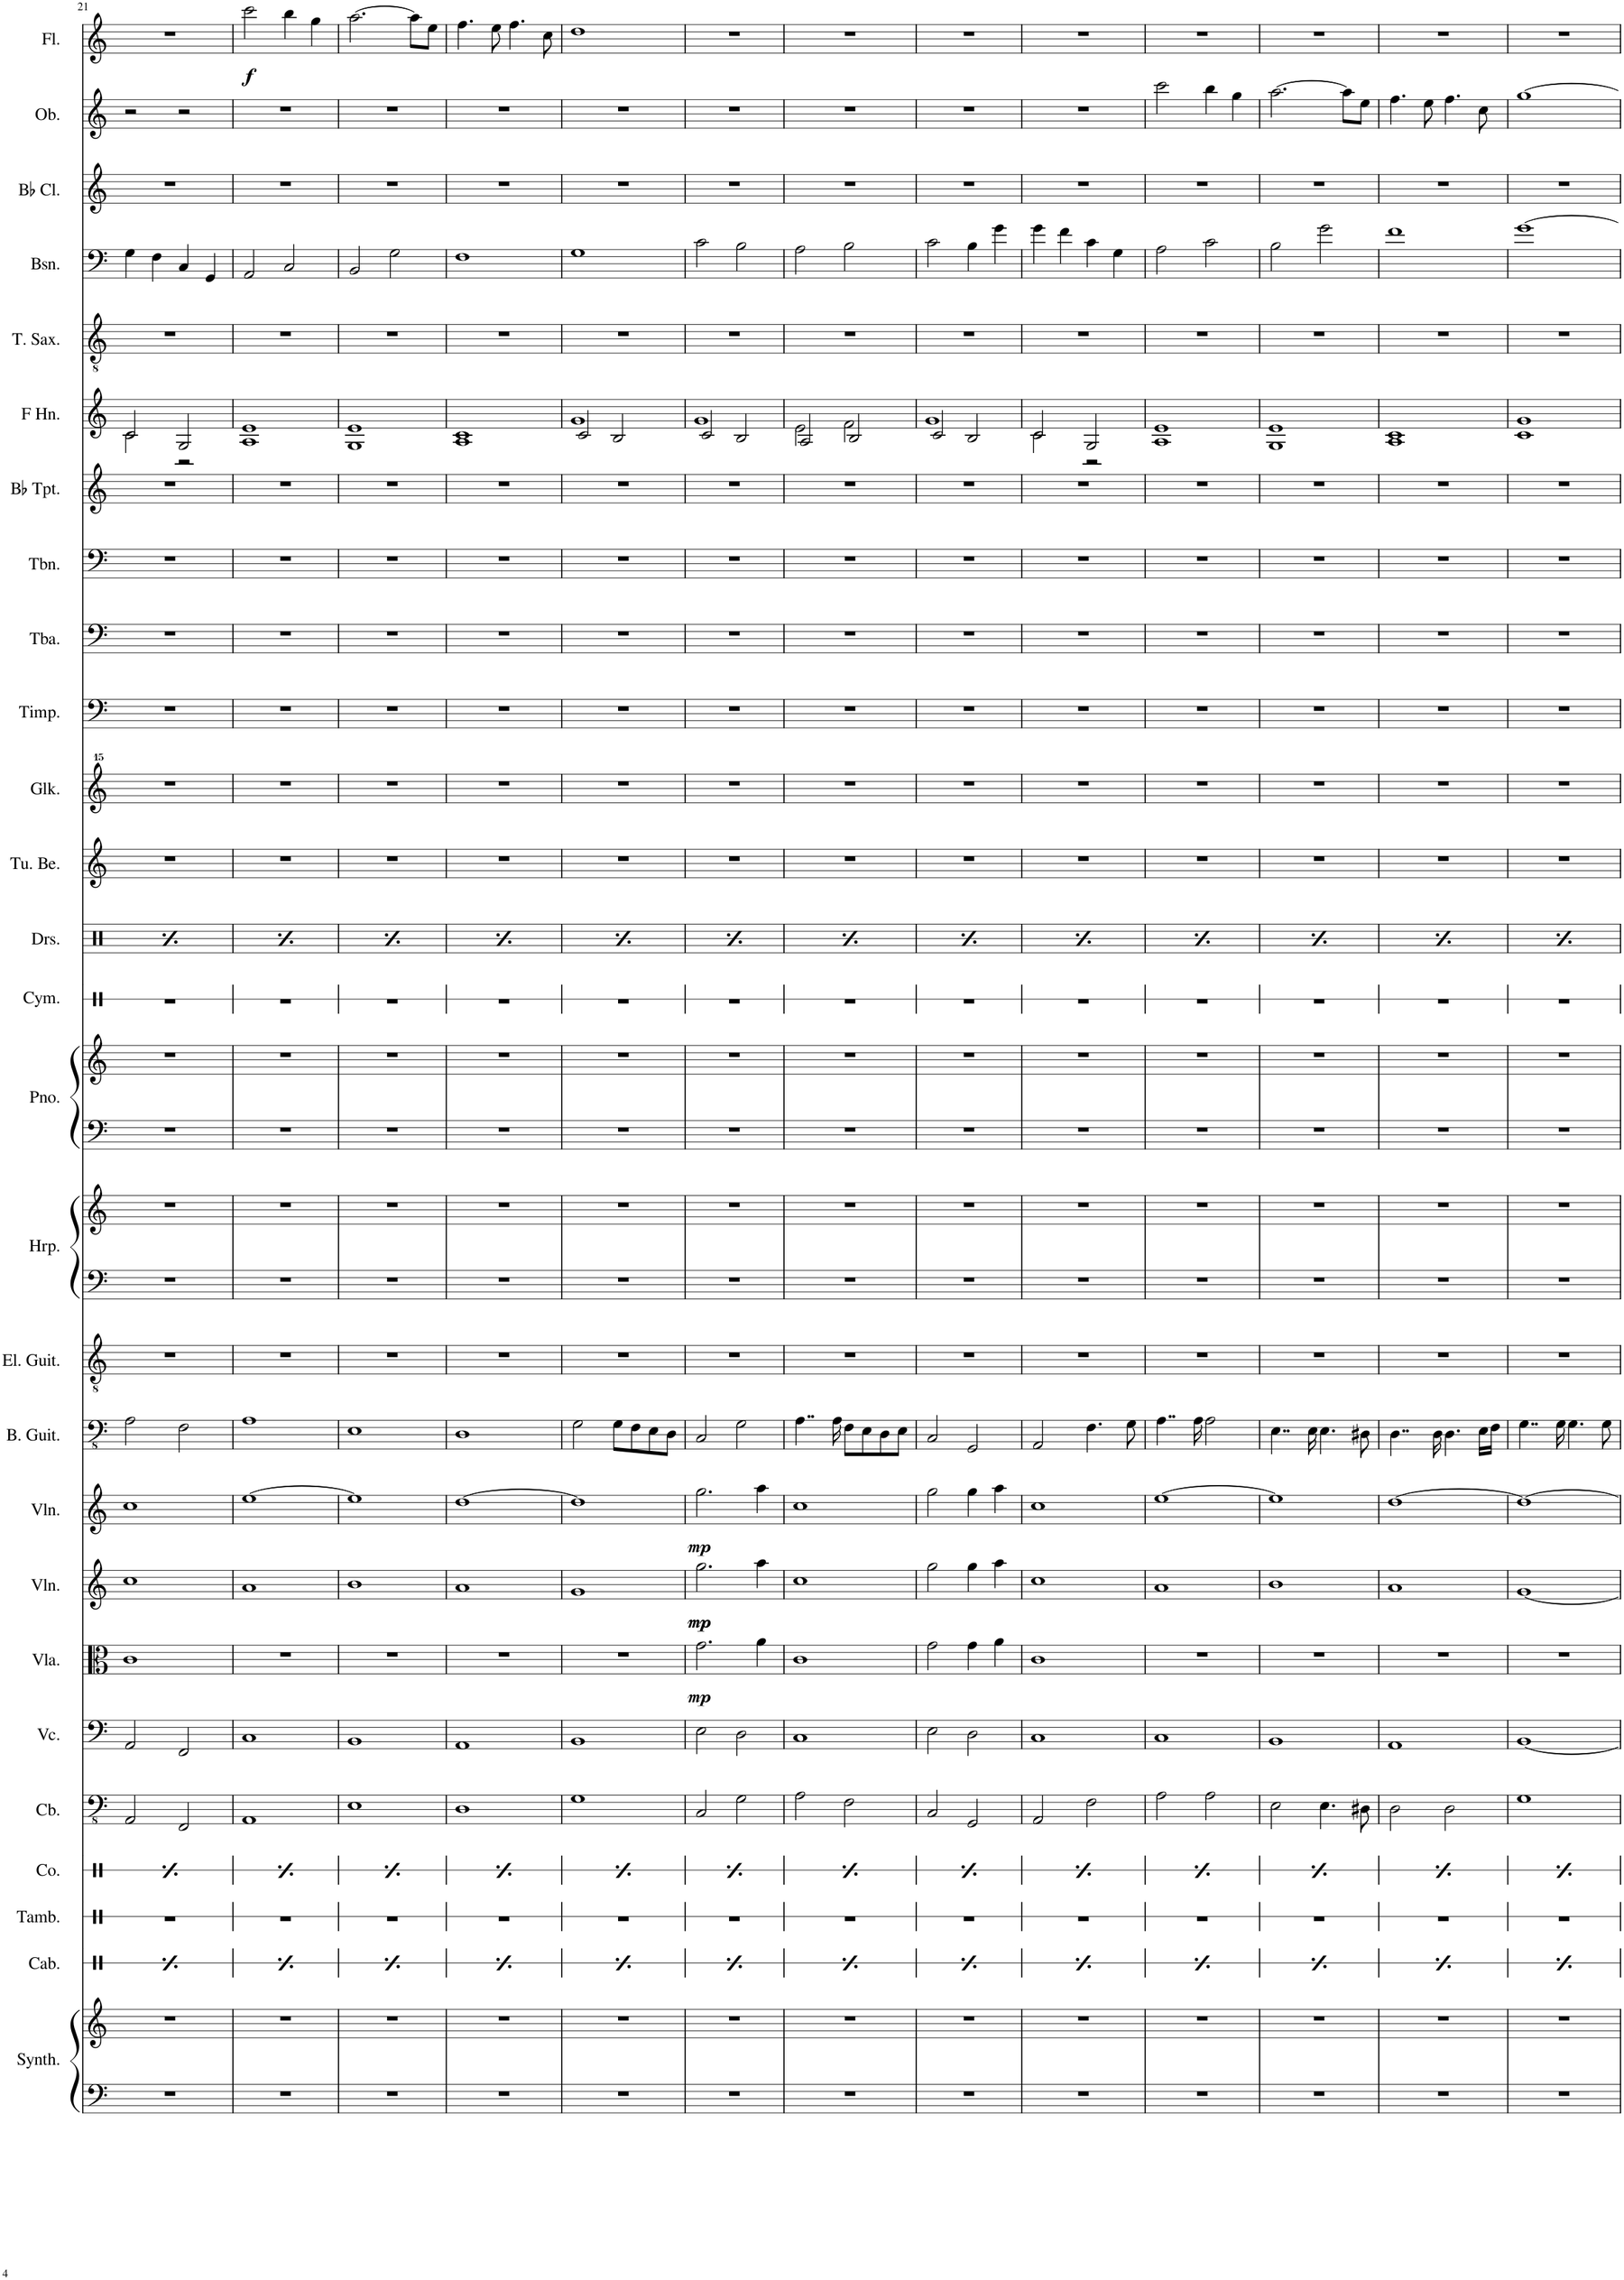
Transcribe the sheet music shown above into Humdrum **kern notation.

**kern	**kern	**kern	**kern	**kern	**kern	**kern	**kern	**dynam	**kern	**dynam	**kern	**dynam	**kern	**kern	**kern	**kern	**kern	**kern	**kern	**kern	**dynam	**kern	**kern	**kern	**kern	**kern	**kern	**kern	**kern	**kern	**kern	**kern	**kern	**dynam
*part27	*part27	*part26	*part25	*part24	*part23	*part22	*part21	*part21	*part20	*part20	*part19	*part19	*part18	*part17	*part16	*part16	*part15	*part15	*part14	*part13	*part13	*part12	*part11	*part10	*part9	*part8	*part7	*part6	*part5	*part4	*part3	*part2	*part1	*part1
*staff30	*staff29	*staff28	*staff27	*staff26	*staff25	*staff24	*staff23	*staff23	*staff22	*staff22	*staff21	*staff21	*staff20	*staff19	*staff18	*staff17	*staff16	*staff15	*staff14	*staff13	*staff13	*staff12	*staff11	*staff10	*staff9	*staff8	*staff7	*staff6	*staff5	*staff4	*staff3	*staff2	*staff1	*staff1
*I"Warm Synthesizer	*	*I"Cabasa	*I"Tambourine	*I"Congas	*I"Contrabass	*I"Violoncello	*I"Viola	*	*I"Violin	*	*I"Violin	*	*I"Bass Guitar	*I"Electric Guitar	*I"Harp	*	*I"Piano	*	*I"Cymbal	*I"Drumset	*	*I"Tubular Bells	*I"Glockenspiel	*I"Timpani	*I"Tuba	*I"Trombone	*I"Bb Trumpet	*I"Horn in F	*I"Tenor Saxophone	*I"Bassoon	*I"Bb Clarinet	*I"Oboe	*I"Flute	*
*I'Synth.	*	*I'Cab.	*I'Tamb.	*I'Co.	*I'Cb.	*I'Vc.	*I'Vla.	*	*I'Vln.	*	*I'Vln.	*	*I'B. Guit.	*I'El. Guit.	*I'Hrp.	*	*I'Pno.	*	*I'Cym.	*I'Drs.	*	*I'Tu. Be.	*I'Glk.	*I'Timp.	*I'Tba.	*I'Tbn.	*I'Bb Tpt.	*	*I'T. Sax.	*I'Bsn.	*I'Bb Cl.	*I'Ob.	*I'Fl.	*
!!LO:PB:g=z
*clefF4	*clefG2	*clefX	*clefX	*clefX	*clefFv4	*clefF4	*clefC3	*	*clefG2	*	*clefG2	*	*clefFv4	*clefGv2	*clefF4	*clefG2	*clefF4	*clefG2	*clefX	*clefX	*	*clefG2	*clefG^^2	*clefF4	*clefF4	*clefF4	*clefG2	*clefG2	*clefGv2	*clefF4	*clefG2	*clefG2	*clefG2	*
*	*	*	*	*	*	*	*	*	*	*	*	*	*	*	*	*	*	*	*	*	*	*	*	*	*	*	*ITrd1c2	*ITrd4c7	*ITrd8c14	*	*ITrd1c2	*	*	*
*k[]	*k[]	*k[]	*k[]	*k[]	*k[]	*k[]	*k[]	*	*k[]	*	*k[]	*	*k[]	*k[]	*k[]	*k[]	*k[]	*k[]	*k[]	*k[]	*	*k[]	*k[]	*k[]	*k[]	*k[]	*k[]	*k[]	*k[]	*k[]	*k[]	*k[]	*k[]	*
*M4/4	*M4/4	*M4/4	*M4/4	*M4/4	*M4/4	*M4/4	*M4/4	*	*M4/4	*	*M4/4	*	*M4/4	*M4/4	*M4/4	*M4/4	*M4/4	*M4/4	*M4/4	*M4/4	*	*M4/4	*M4/4	*M4/4	*M4/4	*M4/4	*M4/4	*M4/4	*M4/4	*M4/4	*M4/4	*M4/4	*M4/4	*
=21	=21	=21	=21	=21	=21	=21	=21	=21	=21	=21	=21	=21	=21	=21	=21	=21	=21	=21	=21	=21	=21	=21	=21	=21	=21	=21	=21	=21	=21	=21	=21	=21	=21	=21
*	*	*	*	*	*	*	*	*	*	*	*	*	*	*	*	*	*	*	*	*^	*	*	*	*	*	*	*	*^	*	*	*	*	*	*
!	!	!	!	!	!	!	!	!	!	!	!	!	!	!	!	!	!	!	!	!	!	!LO:DY:b	!	!	!	!	!	!	!	!	!	!	!	!	!	!
1r	1r	8Re/L	1r	8.Rd/L	2AAA/	2AA/	1c	.	1cc	.	1cc	.	2AA\	1r	1r	1r	1r	1r	1r	8Rff/L	4..Rf\	ff	1r	1r	1r	1r	1r	1r	2c/	2c\	1r	4G\	1r	2r	1r	.
.	.	16Re/L	.	.	.	.	.	.	.	.	.	.	.	.	.	.	.	.	.	8Rff/	.	.	.	.	.	.	.	.	.	.	.	.	.	.	.	.
.	.	16Re/JJ	.	16Re/Jk	.	.	.	.	.	.	.	.	.	.	.	.	.	.	.	.	.	.	.	.	.	.	.	.	.	.	.	.	.	.	.	.
.	.	8Re/L	.	8.Re/L	.	.	.	.	.	.	.	.	.	.	.	.	.	.	.	8Rcc/	.	.	.	.	.	.	.	.	.	.	.	4F\	.	.	.	.
.	.	16Re/L	.	.	.	.	.	.	.	.	.	.	.	.	.	.	.	.	.	8Rff/J	.	.	.	.	.	.	.	.	.	.	.	.	.	.	.	.
.	.	16Re/JJ	.	16Rd/Jk	.	.	.	.	.	.	.	.	.	.	.	.	.	.	.	.	16Rf\	.	.	.	.	.	.	.	.	.	.	.	.	.	.	.
.	.	8Re/L	.	16Rd/KL	2FFF/	2FF/	.	.	.	.	.	.	2FF\	.	.	.	.	.	.	8Rff/L	4Rf\	.	.	.	.	.	.	.	2G/	2r	.	4C/	.	2r	.	.
.	.	.	.	8Rd/	.	.	.	.	.	.	.	.	.	.	.	.	.	.	.	.	.	.	.	.	.	.	.	.	.	.	.	.	.	.	.	.
.	.	16Re/L	.	.	.	.	.	.	.	.	.	.	.	.	.	.	.	.	.	8Rff/	.	.	.	.	.	.	.	.	.	.	.	.	.	.	.	.
.	.	16Re/JJ	.	16Re/Jk	.	.	.	.	.	.	.	.	.	.	.	.	.	.	.	.	.	.	.	.	.	.	.	.	.	.	.	.	.	.	.	.
.	.	8Re/L	.	8.Re/L	.	.	.	.	.	.	.	.	.	.	.	.	.	.	.	8Rcc/	4r	.	.	.	.	.	.	.	.	.	.	4GG/	.	.	.	.
.	.	16Re/L	.	.	.	.	.	.	.	.	.	.	.	.	.	.	.	.	.	8Rff/J	.	.	.	.	.	.	.	.	.	.	.	.	.	.	.	.
.	.	16Re/JJ	.	16Re/Jk	.	.	.	.	.	.	.	.	.	.	.	.	.	.	.	.	.	.	.	.	.	.	.	.	.	.	.	.	.	.	.	.
=22	=22	=22	=22	=22	=22	=22	=22	=22	=22	=22	=22	=22	=22	=22	=22	=22	=22	=22	=22	=22	=22	=22	=22	=22	=22	=22	=22	=22	=22	=22	=22	=22	=22	=22	=22	=22
!	!	!	!	!	!	!	!	!	!	!	!	!	!	!	!	!	!	!	!	!	!	!LO:DY:b	!	!	!	!	!	!	!	!	!	!	!	!	!	!LO:DY:b
1r	1r	8Re/L	1r	8.Rd/L	1AAA	1C	1r	.	1a	.	[1ee	.	1AA	1r	1r	1r	1r	1r	1r	8Rff/L	4..Rf\	ff	1r	1r	1r	1r	1r	1r	1A	1e	1r	2AA/	1r	1r	2ccc\	f
.	.	16Re/L	.	.	.	.	.	.	.	.	.	.	.	.	.	.	.	.	.	8Rff/	.	.	.	.	.	.	.	.	.	.	.	.	.	.	.	.
.	.	16Re/JJ	.	16Re/Jk	.	.	.	.	.	.	.	.	.	.	.	.	.	.	.	.	.	.	.	.	.	.	.	.	.	.	.	.	.	.	.	.
.	.	8Re/L	.	8.Re/L	.	.	.	.	.	.	.	.	.	.	.	.	.	.	.	8Rcc/	.	.	.	.	.	.	.	.	.	.	.	.	.	.	.	.
.	.	16Re/L	.	.	.	.	.	.	.	.	.	.	.	.	.	.	.	.	.	8Rff/J	.	.	.	.	.	.	.	.	.	.	.	.	.	.	.	.
.	.	16Re/JJ	.	16Rd/Jk	.	.	.	.	.	.	.	.	.	.	.	.	.	.	.	.	16Rf\	.	.	.	.	.	.	.	.	.	.	.	.	.	.	.
.	.	8Re/L	.	16Rd/KL	.	.	.	.	.	.	.	.	.	.	.	.	.	.	.	8Rff/L	4Rf\	.	.	.	.	.	.	.	.	.	.	2C/	.	.	4bb\	.
.	.	.	.	8Rd/	.	.	.	.	.	.	.	.	.	.	.	.	.	.	.	.	.	.	.	.	.	.	.	.	.	.	.	.	.	.	.	.
.	.	16Re/L	.	.	.	.	.	.	.	.	.	.	.	.	.	.	.	.	.	8Rff/	.	.	.	.	.	.	.	.	.	.	.	.	.	.	.	.
.	.	16Re/JJ	.	16Re/Jk	.	.	.	.	.	.	.	.	.	.	.	.	.	.	.	.	.	.	.	.	.	.	.	.	.	.	.	.	.	.	.	.
.	.	8Re/L	.	8.Re/L	.	.	.	.	.	.	.	.	.	.	.	.	.	.	.	8Rcc/	4r	.	.	.	.	.	.	.	.	.	.	.	.	.	4gg\	.
.	.	16Re/L	.	.	.	.	.	.	.	.	.	.	.	.	.	.	.	.	.	8Rff/J	.	.	.	.	.	.	.	.	.	.	.	.	.	.	.	.
.	.	16Re/JJ	.	16Re/Jk	.	.	.	.	.	.	.	.	.	.	.	.	.	.	.	.	.	.	.	.	.	.	.	.	.	.	.	.	.	.	.	.
=23	=23	=23	=23	=23	=23	=23	=23	=23	=23	=23	=23	=23	=23	=23	=23	=23	=23	=23	=23	=23	=23	=23	=23	=23	=23	=23	=23	=23	=23	=23	=23	=23	=23	=23	=23	=23
!	!	!	!	!	!	!	!	!	!	!	!	!	!	!	!	!	!	!	!	!	!	!LO:DY:b	!	!	!	!	!	!	!	!	!	!	!	!	!	!
1r	1r	8Re/L	1r	8.Rd/L	1EE	1BB	1r	.	1b	.	1ee]	.	1EE	1r	1r	1r	1r	1r	1r	8Rff/L	4..Rf\	ff	1r	1r	1r	1r	1r	1r	1G	1e	1r	2BB/	1r	1r	[2.aa\	.
.	.	16Re/L	.	.	.	.	.	.	.	.	.	.	.	.	.	.	.	.	.	8Rff/	.	.	.	.	.	.	.	.	.	.	.	.	.	.	.	.
.	.	16Re/JJ	.	16Re/Jk	.	.	.	.	.	.	.	.	.	.	.	.	.	.	.	.	.	.	.	.	.	.	.	.	.	.	.	.	.	.	.	.
.	.	8Re/L	.	8.Re/L	.	.	.	.	.	.	.	.	.	.	.	.	.	.	.	8Rcc/	.	.	.	.	.	.	.	.	.	.	.	.	.	.	.	.
.	.	16Re/L	.	.	.	.	.	.	.	.	.	.	.	.	.	.	.	.	.	8Rff/J	.	.	.	.	.	.	.	.	.	.	.	.	.	.	.	.
.	.	16Re/JJ	.	16Rd/Jk	.	.	.	.	.	.	.	.	.	.	.	.	.	.	.	.	16Rf\	.	.	.	.	.	.	.	.	.	.	.	.	.	.	.
.	.	8Re/L	.	16Rd/KL	.	.	.	.	.	.	.	.	.	.	.	.	.	.	.	8Rff/L	4Rf\	.	.	.	.	.	.	.	.	.	.	2G\	.	.	.	.
.	.	.	.	8Rd/	.	.	.	.	.	.	.	.	.	.	.	.	.	.	.	.	.	.	.	.	.	.	.	.	.	.	.	.	.	.	.	.
.	.	16Re/L	.	.	.	.	.	.	.	.	.	.	.	.	.	.	.	.	.	8Rff/	.	.	.	.	.	.	.	.	.	.	.	.	.	.	.	.
.	.	16Re/JJ	.	16Re/Jk	.	.	.	.	.	.	.	.	.	.	.	.	.	.	.	.	.	.	.	.	.	.	.	.	.	.	.	.	.	.	.	.
.	.	8Re/L	.	8.Re/L	.	.	.	.	.	.	.	.	.	.	.	.	.	.	.	8Rcc/	4r	.	.	.	.	.	.	.	.	.	.	.	.	.	8aa\L]	.
.	.	16Re/L	.	.	.	.	.	.	.	.	.	.	.	.	.	.	.	.	.	8Rff/J	.	.	.	.	.	.	.	.	.	.	.	.	.	.	8ee\J	.
.	.	16Re/JJ	.	16Re/Jk	.	.	.	.	.	.	.	.	.	.	.	.	.	.	.	.	.	.	.	.	.	.	.	.	.	.	.	.	.	.	.	.
=24	=24	=24	=24	=24	=24	=24	=24	=24	=24	=24	=24	=24	=24	=24	=24	=24	=24	=24	=24	=24	=24	=24	=24	=24	=24	=24	=24	=24	=24	=24	=24	=24	=24	=24	=24	=24
!	!	!	!	!	!	!	!	!	!	!	!	!	!	!	!	!	!	!	!	!	!	!LO:DY:b	!	!	!	!	!	!	!	!	!	!	!	!	!	!
1r	1r	8Re/L	1r	8.Rd/L	1DD	1AA	1r	.	1a	.	[1dd	.	1DD	1r	1r	1r	1r	1r	1r	8Rff/L	4..Rf\	ff	1r	1r	1r	1r	1r	1r	1A	1c	1r	1F	1r	1r	4.ff\	.
.	.	16Re/L	.	.	.	.	.	.	.	.	.	.	.	.	.	.	.	.	.	8Rff/	.	.	.	.	.	.	.	.	.	.	.	.	.	.	.	.
.	.	16Re/JJ	.	16Re/Jk	.	.	.	.	.	.	.	.	.	.	.	.	.	.	.	.	.	.	.	.	.	.	.	.	.	.	.	.	.	.	.	.
.	.	8Re/L	.	8.Re/L	.	.	.	.	.	.	.	.	.	.	.	.	.	.	.	8Rcc/	.	.	.	.	.	.	.	.	.	.	.	.	.	.	.	.
.	.	16Re/L	.	.	.	.	.	.	.	.	.	.	.	.	.	.	.	.	.	8Rff/J	.	.	.	.	.	.	.	.	.	.	.	.	.	.	8ee\	.
.	.	16Re/JJ	.	16Rd/Jk	.	.	.	.	.	.	.	.	.	.	.	.	.	.	.	.	16Rf\	.	.	.	.	.	.	.	.	.	.	.	.	.	.	.
.	.	8Re/L	.	16Rd/KL	.	.	.	.	.	.	.	.	.	.	.	.	.	.	.	8Rff/L	4Rf\	.	.	.	.	.	.	.	.	.	.	.	.	.	4.ff\	.
.	.	.	.	8Rd/	.	.	.	.	.	.	.	.	.	.	.	.	.	.	.	.	.	.	.	.	.	.	.	.	.	.	.	.	.	.	.	.
.	.	16Re/L	.	.	.	.	.	.	.	.	.	.	.	.	.	.	.	.	.	8Rff/	.	.	.	.	.	.	.	.	.	.	.	.	.	.	.	.
.	.	16Re/JJ	.	16Re/Jk	.	.	.	.	.	.	.	.	.	.	.	.	.	.	.	.	.	.	.	.	.	.	.	.	.	.	.	.	.	.	.	.
.	.	8Re/L	.	8.Re/L	.	.	.	.	.	.	.	.	.	.	.	.	.	.	.	8Rcc/	4r	.	.	.	.	.	.	.	.	.	.	.	.	.	.	.
.	.	16Re/L	.	.	.	.	.	.	.	.	.	.	.	.	.	.	.	.	.	8Rff/J	.	.	.	.	.	.	.	.	.	.	.	.	.	.	8cc\	.
.	.	16Re/JJ	.	16Re/Jk	.	.	.	.	.	.	.	.	.	.	.	.	.	.	.	.	.	.	.	.	.	.	.	.	.	.	.	.	.	.	.	.
=25	=25	=25	=25	=25	=25	=25	=25	=25	=25	=25	=25	=25	=25	=25	=25	=25	=25	=25	=25	=25	=25	=25	=25	=25	=25	=25	=25	=25	=25	=25	=25	=25	=25	=25	=25	=25
!	!	!	!	!	!	!	!	!	!	!	!	!	!	!	!	!	!	!	!	!	!	!LO:DY:b	!	!	!	!	!	!	!	!	!	!	!	!	!	!
1r	1r	8Re/L	1r	8.Rd/L	1GG	1BB	1r	.	1g	.	1dd]	.	2GG\	1r	1r	1r	1r	1r	1r	8Rff/L	4..Rf\	ff	1r	1r	1r	1r	1r	1r	2c/	1g	1r	1G	1r	1r	1dd	.
.	.	16Re/L	.	.	.	.	.	.	.	.	.	.	.	.	.	.	.	.	.	8Rff/	.	.	.	.	.	.	.	.	.	.	.	.	.	.	.	.
.	.	16Re/JJ	.	16Re/Jk	.	.	.	.	.	.	.	.	.	.	.	.	.	.	.	.	.	.	.	.	.	.	.	.	.	.	.	.	.	.	.	.
.	.	8Re/L	.	8.Re/L	.	.	.	.	.	.	.	.	.	.	.	.	.	.	.	8Rcc/	.	.	.	.	.	.	.	.	.	.	.	.	.	.	.	.
.	.	16Re/L	.	.	.	.	.	.	.	.	.	.	.	.	.	.	.	.	.	8Rff/J	.	.	.	.	.	.	.	.	.	.	.	.	.	.	.	.
.	.	16Re/JJ	.	16Rd/Jk	.	.	.	.	.	.	.	.	.	.	.	.	.	.	.	.	16Rf\	.	.	.	.	.	.	.	.	.	.	.	.	.	.	.
.	.	8Re/L	.	16Rd/KL	.	.	.	.	.	.	.	.	8GG\L	.	.	.	.	.	.	8Rff/L	4Rf\	.	.	.	.	.	.	.	2B/	.	.	.	.	.	.	.
.	.	.	.	8Rd/	.	.	.	.	.	.	.	.	.	.	.	.	.	.	.	.	.	.	.	.	.	.	.	.	.	.	.	.	.	.	.	.
.	.	16Re/L	.	.	.	.	.	.	.	.	.	.	8FF\	.	.	.	.	.	.	8Rff/	.	.	.	.	.	.	.	.	.	.	.	.	.	.	.	.
.	.	16Re/JJ	.	16Re/Jk	.	.	.	.	.	.	.	.	.	.	.	.	.	.	.	.	.	.	.	.	.	.	.	.	.	.	.	.	.	.	.	.
.	.	8Re/L	.	8.Re/L	.	.	.	.	.	.	.	.	8EE\	.	.	.	.	.	.	8Rcc/	4r	.	.	.	.	.	.	.	.	.	.	.	.	.	.	.
.	.	16Re/L	.	.	.	.	.	.	.	.	.	.	8DD\J	.	.	.	.	.	.	8Rff/J	.	.	.	.	.	.	.	.	.	.	.	.	.	.	.	.
.	.	16Re/JJ	.	16Re/Jk	.	.	.	.	.	.	.	.	.	.	.	.	.	.	.	.	.	.	.	.	.	.	.	.	.	.	.	.	.	.	.	.
=26	=26	=26	=26	=26	=26	=26	=26	=26	=26	=26	=26	=26	=26	=26	=26	=26	=26	=26	=26	=26	=26	=26	=26	=26	=26	=26	=26	=26	=26	=26	=26	=26	=26	=26	=26	=26
!	!	!	!	!	!	!	!	!LO:DY:b	!	!LO:DY:b	!	!	!	!	!	!	!	!	!	!	!	!	!	!	!	!	!	!	!	!	!	!	!	!	!	!
!	!	!	!	!	!	!	!	!	!	!LO:DY:n=1:b	!	!LO:DY:b	!	!	!	!	!	!	!	!	!	!LO:DY:b	!	!	!	!	!	!	!	!	!	!	!	!	!	!
1r	1r	8Re/L	1r	8.Rd/L	2CC/	2E\	2.g\	mp	2.gg\	mp mp	2.gg\	mp	2CC/	1r	1r	1r	1r	1r	1r	8Rff/L	4..Rf\	ff	1r	1r	1r	1r	1r	1r	2c/	1g	1r	2c\	1r	1r	1r	.
.	.	16Re/L	.	.	.	.	.	.	.	.	.	.	.	.	.	.	.	.	.	8Rff/	.	.	.	.	.	.	.	.	.	.	.	.	.	.	.	.
.	.	16Re/JJ	.	16Re/Jk	.	.	.	.	.	.	.	.	.	.	.	.	.	.	.	.	.	.	.	.	.	.	.	.	.	.	.	.	.	.	.	.
.	.	8Re/L	.	8.Re/L	.	.	.	.	.	.	.	.	.	.	.	.	.	.	.	8Rcc/	.	.	.	.	.	.	.	.	.	.	.	.	.	.	.	.
.	.	16Re/L	.	.	.	.	.	.	.	.	.	.	.	.	.	.	.	.	.	8Rff/J	.	.	.	.	.	.	.	.	.	.	.	.	.	.	.	.
.	.	16Re/JJ	.	16Rd/Jk	.	.	.	.	.	.	.	.	.	.	.	.	.	.	.	.	16Rf\	.	.	.	.	.	.	.	.	.	.	.	.	.	.	.
.	.	8Re/L	.	16Rd/KL	2GG\	2D\	.	.	.	.	.	.	2GG\	.	.	.	.	.	.	8Rff/L	4Rf\	.	.	.	.	.	.	.	2B/	.	.	2B\	.	.	.	.
.	.	.	.	8Rd/	.	.	.	.	.	.	.	.	.	.	.	.	.	.	.	.	.	.	.	.	.	.	.	.	.	.	.	.	.	.	.	.
.	.	16Re/L	.	.	.	.	.	.	.	.	.	.	.	.	.	.	.	.	.	8Rff/	.	.	.	.	.	.	.	.	.	.	.	.	.	.	.	.
.	.	16Re/JJ	.	16Re/Jk	.	.	.	.	.	.	.	.	.	.	.	.	.	.	.	.	.	.	.	.	.	.	.	.	.	.	.	.	.	.	.	.
.	.	8Re/L	.	8.Re/L	.	.	4a\	.	4aa\	.	4aa\	.	.	.	.	.	.	.	.	8Rcc/	4r	.	.	.	.	.	.	.	.	.	.	.	.	.	.	.
.	.	16Re/L	.	.	.	.	.	.	.	.	.	.	.	.	.	.	.	.	.	8Rff/J	.	.	.	.	.	.	.	.	.	.	.	.	.	.	.	.
.	.	16Re/JJ	.	16Re/Jk	.	.	.	.	.	.	.	.	.	.	.	.	.	.	.	.	.	.	.	.	.	.	.	.	.	.	.	.	.	.	.	.
=27	=27	=27	=27	=27	=27	=27	=27	=27	=27	=27	=27	=27	=27	=27	=27	=27	=27	=27	=27	=27	=27	=27	=27	=27	=27	=27	=27	=27	=27	=27	=27	=27	=27	=27	=27	=27
!	!	!	!	!	!	!	!	!	!	!	!	!	!	!	!	!	!	!	!	!	!	!LO:DY:b	!	!	!	!	!	!	!	!	!	!	!	!	!	!
1r	1r	8Re/L	1r	8.Rd/L	2AA\	1C	1c	.	1cc	.	1cc	.	4..AA\	1r	1r	1r	1r	1r	1r	8Rff/L	4..Rf\	ff	1r	1r	1r	1r	1r	1r	2A/	2e\	1r	2A\	1r	1r	1r	.
.	.	16Re/L	.	.	.	.	.	.	.	.	.	.	.	.	.	.	.	.	.	8Rff/	.	.	.	.	.	.	.	.	.	.	.	.	.	.	.	.
.	.	16Re/JJ	.	16Re/Jk	.	.	.	.	.	.	.	.	.	.	.	.	.	.	.	.	.	.	.	.	.	.	.	.	.	.	.	.	.	.	.	.
.	.	8Re/L	.	8.Re/L	.	.	.	.	.	.	.	.	.	.	.	.	.	.	.	8Rcc/	.	.	.	.	.	.	.	.	.	.	.	.	.	.	.	.
.	.	16Re/L	.	.	.	.	.	.	.	.	.	.	.	.	.	.	.	.	.	8Rff/J	.	.	.	.	.	.	.	.	.	.	.	.	.	.	.	.
.	.	16Re/JJ	.	16Rd/Jk	.	.	.	.	.	.	.	.	16AA\	.	.	.	.	.	.	.	16Rf\	.	.	.	.	.	.	.	.	.	.	.	.	.	.	.
.	.	8Re/L	.	16Rd/KL	2FF\	.	.	.	.	.	.	.	8FF\L	.	.	.	.	.	.	8Rff/L	4Rf\	.	.	.	.	.	.	.	2B/	2f\	.	2B\	.	.	.	.
.	.	.	.	8Rd/	.	.	.	.	.	.	.	.	.	.	.	.	.	.	.	.	.	.	.	.	.	.	.	.	.	.	.	.	.	.	.	.
.	.	16Re/L	.	.	.	.	.	.	.	.	.	.	8EE\	.	.	.	.	.	.	8Rff/	.	.	.	.	.	.	.	.	.	.	.	.	.	.	.	.
.	.	16Re/JJ	.	16Re/Jk	.	.	.	.	.	.	.	.	.	.	.	.	.	.	.	.	.	.	.	.	.	.	.	.	.	.	.	.	.	.	.	.
.	.	8Re/L	.	8.Re/L	.	.	.	.	.	.	.	.	8DD\	.	.	.	.	.	.	8Rcc/	4r	.	.	.	.	.	.	.	.	.	.	.	.	.	.	.
.	.	16Re/L	.	.	.	.	.	.	.	.	.	.	8EE\J	.	.	.	.	.	.	8Rff/J	.	.	.	.	.	.	.	.	.	.	.	.	.	.	.	.
.	.	16Re/JJ	.	16Re/Jk	.	.	.	.	.	.	.	.	.	.	.	.	.	.	.	.	.	.	.	.	.	.	.	.	.	.	.	.	.	.	.	.
=28	=28	=28	=28	=28	=28	=28	=28	=28	=28	=28	=28	=28	=28	=28	=28	=28	=28	=28	=28	=28	=28	=28	=28	=28	=28	=28	=28	=28	=28	=28	=28	=28	=28	=28	=28	=28
!	!	!	!	!	!	!	!	!	!	!	!	!	!	!	!	!	!	!	!	!	!	!LO:DY:b	!	!	!	!	!	!	!	!	!	!	!	!	!	!
1r	1r	8Re/L	1r	8.Rd/L	2CC/	2E\	2g\	.	2gg\	.	2gg\	.	2CC/	1r	1r	1r	1r	1r	1r	8Rff/L	4..Rf\	ff	1r	1r	1r	1r	1r	1r	2c/	1g	1r	2c\	1r	1r	1r	.
.	.	16Re/L	.	.	.	.	.	.	.	.	.	.	.	.	.	.	.	.	.	8Rff/	.	.	.	.	.	.	.	.	.	.	.	.	.	.	.	.
.	.	16Re/JJ	.	16Re/Jk	.	.	.	.	.	.	.	.	.	.	.	.	.	.	.	.	.	.	.	.	.	.	.	.	.	.	.	.	.	.	.	.
.	.	8Re/L	.	8.Re/L	.	.	.	.	.	.	.	.	.	.	.	.	.	.	.	8Rcc/	.	.	.	.	.	.	.	.	.	.	.	.	.	.	.	.
.	.	16Re/L	.	.	.	.	.	.	.	.	.	.	.	.	.	.	.	.	.	8Rff/J	.	.	.	.	.	.	.	.	.	.	.	.	.	.	.	.
.	.	16Re/JJ	.	16Rd/Jk	.	.	.	.	.	.	.	.	.	.	.	.	.	.	.	.	16Rf\	.	.	.	.	.	.	.	.	.	.	.	.	.	.	.
.	.	8Re/L	.	16Rd/KL	2GGG/	2D\	4g\	.	4gg\	.	4gg\	.	2GGG/	.	.	.	.	.	.	8Rff/L	4Rf\	.	.	.	.	.	.	.	2B/	.	.	4B\	.	.	.	.
.	.	.	.	8Rd/	.	.	.	.	.	.	.	.	.	.	.	.	.	.	.	.	.	.	.	.	.	.	.	.	.	.	.	.	.	.	.	.
.	.	16Re/L	.	.	.	.	.	.	.	.	.	.	.	.	.	.	.	.	.	8Rff/	.	.	.	.	.	.	.	.	.	.	.	.	.	.	.	.
.	.	16Re/JJ	.	16Re/Jk	.	.	.	.	.	.	.	.	.	.	.	.	.	.	.	.	.	.	.	.	.	.	.	.	.	.	.	.	.	.	.	.
.	.	8Re/L	.	8.Re/L	.	.	4a\	.	4aa\	.	4aa\	.	.	.	.	.	.	.	.	8Rcc/	4r	.	.	.	.	.	.	.	.	.	.	4g\	.	.	.	.
.	.	16Re/L	.	.	.	.	.	.	.	.	.	.	.	.	.	.	.	.	.	8Rff/J	.	.	.	.	.	.	.	.	.	.	.	.	.	.	.	.
.	.	16Re/JJ	.	16Re/Jk	.	.	.	.	.	.	.	.	.	.	.	.	.	.	.	.	.	.	.	.	.	.	.	.	.	.	.	.	.	.	.	.
=29	=29	=29	=29	=29	=29	=29	=29	=29	=29	=29	=29	=29	=29	=29	=29	=29	=29	=29	=29	=29	=29	=29	=29	=29	=29	=29	=29	=29	=29	=29	=29	=29	=29	=29	=29	=29
!	!	!	!	!	!	!	!	!	!	!	!	!	!	!	!	!	!	!	!	!	!	!LO:DY:b	!	!	!	!	!	!	!	!	!	!	!	!	!	!
1r	1r	8Re/L	1r	8.Rd/L	2AAA/	1C	1c	.	1cc	.	1cc	.	2AAA/	1r	1r	1r	1r	1r	1r	8Rff/L	4..Rf\	ff	1r	1r	1r	1r	1r	1r	2c/	2c\	1r	4g\	1r	1r	1r	.
.	.	16Re/L	.	.	.	.	.	.	.	.	.	.	.	.	.	.	.	.	.	8Rff/	.	.	.	.	.	.	.	.	.	.	.	.	.	.	.	.
.	.	16Re/JJ	.	16Re/Jk	.	.	.	.	.	.	.	.	.	.	.	.	.	.	.	.	.	.	.	.	.	.	.	.	.	.	.	.	.	.	.	.
.	.	8Re/L	.	8.Re/L	.	.	.	.	.	.	.	.	.	.	.	.	.	.	.	8Rcc/	.	.	.	.	.	.	.	.	.	.	.	4f\	.	.	.	.
.	.	16Re/L	.	.	.	.	.	.	.	.	.	.	.	.	.	.	.	.	.	8Rff/J	.	.	.	.	.	.	.	.	.	.	.	.	.	.	.	.
.	.	16Re/JJ	.	16Rd/Jk	.	.	.	.	.	.	.	.	.	.	.	.	.	.	.	.	16Rf\	.	.	.	.	.	.	.	.	.	.	.	.	.	.	.
.	.	8Re/L	.	16Rd/KL	2FF\	.	.	.	.	.	.	.	4.FF\	.	.	.	.	.	.	8Rff/L	4Rf\	.	.	.	.	.	.	.	2G/	2r	.	4c\	.	.	.	.
.	.	.	.	8Rd/	.	.	.	.	.	.	.	.	.	.	.	.	.	.	.	.	.	.	.	.	.	.	.	.	.	.	.	.	.	.	.	.
.	.	16Re/L	.	.	.	.	.	.	.	.	.	.	.	.	.	.	.	.	.	8Rff/	.	.	.	.	.	.	.	.	.	.	.	.	.	.	.	.
.	.	16Re/JJ	.	16Re/Jk	.	.	.	.	.	.	.	.	.	.	.	.	.	.	.	.	.	.	.	.	.	.	.	.	.	.	.	.	.	.	.	.
.	.	8Re/L	.	8.Re/L	.	.	.	.	.	.	.	.	.	.	.	.	.	.	.	8Rcc/	4r	.	.	.	.	.	.	.	.	.	.	4G\	.	.	.	.
.	.	16Re/L	.	.	.	.	.	.	.	.	.	.	8GG\	.	.	.	.	.	.	8Rff/J	.	.	.	.	.	.	.	.	.	.	.	.	.	.	.	.
.	.	16Re/JJ	.	16Re/Jk	.	.	.	.	.	.	.	.	.	.	.	.	.	.	.	.	.	.	.	.	.	.	.	.	.	.	.	.	.	.	.	.
=30	=30	=30	=30	=30	=30	=30	=30	=30	=30	=30	=30	=30	=30	=30	=30	=30	=30	=30	=30	=30	=30	=30	=30	=30	=30	=30	=30	=30	=30	=30	=30	=30	=30	=30	=30	=30
!	!	!	!	!	!	!	!	!	!	!	!	!	!	!	!	!	!	!	!	!	!	!LO:DY:b	!	!	!	!	!	!	!	!	!	!	!	!	!	!
1r	1r	8Re/L	1r	8.Rd/L	2AA\	1C	1r	.	1a	.	[1ee	.	4..AA\	1r	1r	1r	1r	1r	1r	8Rff/L	4..Rf\	ff	1r	1r	1r	1r	1r	1r	1A	1e	1r	2A\	1r	2ccc\	1r	.
.	.	16Re/L	.	.	.	.	.	.	.	.	.	.	.	.	.	.	.	.	.	8Rff/	.	.	.	.	.	.	.	.	.	.	.	.	.	.	.	.
.	.	16Re/JJ	.	16Re/Jk	.	.	.	.	.	.	.	.	.	.	.	.	.	.	.	.	.	.	.	.	.	.	.	.	.	.	.	.	.	.	.	.
.	.	8Re/L	.	8.Re/L	.	.	.	.	.	.	.	.	.	.	.	.	.	.	.	8Rcc/	.	.	.	.	.	.	.	.	.	.	.	.	.	.	.	.
.	.	16Re/L	.	.	.	.	.	.	.	.	.	.	.	.	.	.	.	.	.	8Rff/J	.	.	.	.	.	.	.	.	.	.	.	.	.	.	.	.
.	.	16Re/JJ	.	16Rd/Jk	.	.	.	.	.	.	.	.	16AA\	.	.	.	.	.	.	.	16Rf\	.	.	.	.	.	.	.	.	.	.	.	.	.	.	.
.	.	8Re/L	.	16Rd/KL	2AA\	.	.	.	.	.	.	.	2AA\	.	.	.	.	.	.	8Rff/L	4Rf\	.	.	.	.	.	.	.	.	.	.	2c\	.	4bb\	.	.
.	.	.	.	8Rd/	.	.	.	.	.	.	.	.	.	.	.	.	.	.	.	.	.	.	.	.	.	.	.	.	.	.	.	.	.	.	.	.
.	.	16Re/L	.	.	.	.	.	.	.	.	.	.	.	.	.	.	.	.	.	8Rff/	.	.	.	.	.	.	.	.	.	.	.	.	.	.	.	.
.	.	16Re/JJ	.	16Re/Jk	.	.	.	.	.	.	.	.	.	.	.	.	.	.	.	.	.	.	.	.	.	.	.	.	.	.	.	.	.	.	.	.
.	.	8Re/L	.	8.Re/L	.	.	.	.	.	.	.	.	.	.	.	.	.	.	.	8Rcc/	4r	.	.	.	.	.	.	.	.	.	.	.	.	4gg\	.	.
.	.	16Re/L	.	.	.	.	.	.	.	.	.	.	.	.	.	.	.	.	.	8Rff/J	.	.	.	.	.	.	.	.	.	.	.	.	.	.	.	.
.	.	16Re/JJ	.	16Re/Jk	.	.	.	.	.	.	.	.	.	.	.	.	.	.	.	.	.	.	.	.	.	.	.	.	.	.	.	.	.	.	.	.
=31	=31	=31	=31	=31	=31	=31	=31	=31	=31	=31	=31	=31	=31	=31	=31	=31	=31	=31	=31	=31	=31	=31	=31	=31	=31	=31	=31	=31	=31	=31	=31	=31	=31	=31	=31	=31
!	!	!	!	!	!	!	!	!	!	!	!	!	!	!	!	!	!	!	!	!	!	!LO:DY:b	!	!	!	!	!	!	!	!	!	!	!	!	!	!
1r	1r	8Re/L	1r	8.Rd/L	2EE\	1BB	1r	.	1b	.	1ee]	.	4..EE\	1r	1r	1r	1r	1r	1r	8Rff/L	4..Rf\	ff	1r	1r	1r	1r	1r	1r	1G	1e	1r	2B\	1r	[2.aa\	1r	.
.	.	16Re/L	.	.	.	.	.	.	.	.	.	.	.	.	.	.	.	.	.	8Rff/	.	.	.	.	.	.	.	.	.	.	.	.	.	.	.	.
.	.	16Re/JJ	.	16Re/Jk	.	.	.	.	.	.	.	.	.	.	.	.	.	.	.	.	.	.	.	.	.	.	.	.	.	.	.	.	.	.	.	.
.	.	8Re/L	.	8.Re/L	.	.	.	.	.	.	.	.	.	.	.	.	.	.	.	8Rcc/	.	.	.	.	.	.	.	.	.	.	.	.	.	.	.	.
.	.	16Re/L	.	.	.	.	.	.	.	.	.	.	.	.	.	.	.	.	.	8Rff/J	.	.	.	.	.	.	.	.	.	.	.	.	.	.	.	.
.	.	16Re/JJ	.	16Rd/Jk	.	.	.	.	.	.	.	.	16EE\	.	.	.	.	.	.	.	16Rf\	.	.	.	.	.	.	.	.	.	.	.	.	.	.	.
.	.	8Re/L	.	16Rd/KL	4.EE\	.	.	.	.	.	.	.	4.EE\	.	.	.	.	.	.	8Rff/L	4Rf\	.	.	.	.	.	.	.	.	.	.	2g\	.	.	.	.
.	.	.	.	8Rd/	.	.	.	.	.	.	.	.	.	.	.	.	.	.	.	.	.	.	.	.	.	.	.	.	.	.	.	.	.	.	.	.
.	.	16Re/L	.	.	.	.	.	.	.	.	.	.	.	.	.	.	.	.	.	8Rff/	.	.	.	.	.	.	.	.	.	.	.	.	.	.	.	.
.	.	16Re/JJ	.	16Re/Jk	.	.	.	.	.	.	.	.	.	.	.	.	.	.	.	.	.	.	.	.	.	.	.	.	.	.	.	.	.	.	.	.
.	.	8Re/L	.	8.Re/L	.	.	.	.	.	.	.	.	.	.	.	.	.	.	.	8Rcc/	4r	.	.	.	.	.	.	.	.	.	.	.	.	8aa\L]	.	.
.	.	16Re/L	.	.	8DD#X\	.	.	.	.	.	.	.	8DD#X\	.	.	.	.	.	.	8Rff/J	.	.	.	.	.	.	.	.	.	.	.	.	.	8ee\J	.	.
.	.	16Re/JJ	.	16Re/Jk	.	.	.	.	.	.	.	.	.	.	.	.	.	.	.	.	.	.	.	.	.	.	.	.	.	.	.	.	.	.	.	.
=32	=32	=32	=32	=32	=32	=32	=32	=32	=32	=32	=32	=32	=32	=32	=32	=32	=32	=32	=32	=32	=32	=32	=32	=32	=32	=32	=32	=32	=32	=32	=32	=32	=32	=32	=32	=32
!	!	!	!	!	!	!	!	!	!	!	!	!	!	!	!	!	!	!	!	!	!	!LO:DY:b	!	!	!	!	!	!	!	!	!	!	!	!	!	!
1r	1r	8Re/L	1r	8.Rd/L	2DD\	1AA	1r	.	1a	.	[1dd	.	4..DD\	1r	1r	1r	1r	1r	1r	8Rff/L	4..Rf\	ff	1r	1r	1r	1r	1r	1r	1A	1c	1r	1f	1r	4.ff\	1r	.
.	.	16Re/L	.	.	.	.	.	.	.	.	.	.	.	.	.	.	.	.	.	8Rff/	.	.	.	.	.	.	.	.	.	.	.	.	.	.	.	.
.	.	16Re/JJ	.	16Re/Jk	.	.	.	.	.	.	.	.	.	.	.	.	.	.	.	.	.	.	.	.	.	.	.	.	.	.	.	.	.	.	.	.
.	.	8Re/L	.	8.Re/L	.	.	.	.	.	.	.	.	.	.	.	.	.	.	.	8Rcc/	.	.	.	.	.	.	.	.	.	.	.	.	.	.	.	.
.	.	16Re/L	.	.	.	.	.	.	.	.	.	.	.	.	.	.	.	.	.	8Rff/J	.	.	.	.	.	.	.	.	.	.	.	.	.	8ee\	.	.
.	.	16Re/JJ	.	16Rd/Jk	.	.	.	.	.	.	.	.	16DD\	.	.	.	.	.	.	.	16Rf\	.	.	.	.	.	.	.	.	.	.	.	.	.	.	.
.	.	8Re/L	.	16Rd/KL	2DD\	.	.	.	.	.	.	.	4.DD\	.	.	.	.	.	.	8Rff/L	4Rf\	.	.	.	.	.	.	.	.	.	.	.	.	4.ff\	.	.
.	.	.	.	8Rd/	.	.	.	.	.	.	.	.	.	.	.	.	.	.	.	.	.	.	.	.	.	.	.	.	.	.	.	.	.	.	.	.
.	.	16Re/L	.	.	.	.	.	.	.	.	.	.	.	.	.	.	.	.	.	8Rff/	.	.	.	.	.	.	.	.	.	.	.	.	.	.	.	.
.	.	16Re/JJ	.	16Re/Jk	.	.	.	.	.	.	.	.	.	.	.	.	.	.	.	.	.	.	.	.	.	.	.	.	.	.	.	.	.	.	.	.
.	.	8Re/L	.	8.Re/L	.	.	.	.	.	.	.	.	.	.	.	.	.	.	.	8Rcc/	4r	.	.	.	.	.	.	.	.	.	.	.	.	.	.	.
.	.	16Re/L	.	.	.	.	.	.	.	.	.	.	16EE\LL	.	.	.	.	.	.	8Rff/J	.	.	.	.	.	.	.	.	.	.	.	.	.	8cc\	.	.
.	.	16Re/JJ	.	16Re/Jk	.	.	.	.	.	.	.	.	16FF\JJ	.	.	.	.	.	.	.	.	.	.	.	.	.	.	.	.	.	.	.	.	.	.	.
=33	=33	=33	=33	=33	=33	=33	=33	=33	=33	=33	=33	=33	=33	=33	=33	=33	=33	=33	=33	=33	=33	=33	=33	=33	=33	=33	=33	=33	=33	=33	=33	=33	=33	=33	=33	=33
!	!	!	!	!	!	!	!	!	!	!	!	!	!	!	!	!	!	!	!	!	!	!LO:DY:b	!	!	!	!	!	!	!	!	!	!	!	!	!	!
1r	1r	8Re/L	1r	8.Rd/L	1GG	[1BB	1r	.	[1g	.	1dd_	.	4..GG\	1r	1r	1r	1r	1r	1r	8Rff/L	4..Rf\	ff	1r	1r	1r	1r	1r	1r	1c	1g	1r	[1g	1r	[1gg	1r	.
.	.	16Re/L	.	.	.	.	.	.	.	.	.	.	.	.	.	.	.	.	.	8Rff/	.	.	.	.	.	.	.	.	.	.	.	.	.	.	.	.
.	.	16Re/JJ	.	16Re/Jk	.	.	.	.	.	.	.	.	.	.	.	.	.	.	.	.	.	.	.	.	.	.	.	.	.	.	.	.	.	.	.	.
.	.	8Re/L	.	8.Re/L	.	.	.	.	.	.	.	.	.	.	.	.	.	.	.	8Rcc/	.	.	.	.	.	.	.	.	.	.	.	.	.	.	.	.
.	.	16Re/L	.	.	.	.	.	.	.	.	.	.	.	.	.	.	.	.	.	8Rff/J	.	.	.	.	.	.	.	.	.	.	.	.	.	.	.	.
.	.	16Re/JJ	.	16Rd/Jk	.	.	.	.	.	.	.	.	16GG\	.	.	.	.	.	.	.	16Rf\	.	.	.	.	.	.	.	.	.	.	.	.	.	.	.
.	.	8Re/L	.	16Rd/KL	.	.	.	.	.	.	.	.	4.GG\	.	.	.	.	.	.	8Rff/L	4Rf\	.	.	.	.	.	.	.	.	.	.	.	.	.	.	.
.	.	.	.	8Rd/	.	.	.	.	.	.	.	.	.	.	.	.	.	.	.	.	.	.	.	.	.	.	.	.	.	.	.	.	.	.	.	.
.	.	16Re/L	.	.	.	.	.	.	.	.	.	.	.	.	.	.	.	.	.	8Rff/	.	.	.	.	.	.	.	.	.	.	.	.	.	.	.	.
.	.	16Re/JJ	.	16Re/Jk	.	.	.	.	.	.	.	.	.	.	.	.	.	.	.	.	.	.	.	.	.	.	.	.	.	.	.	.	.	.	.	.
.	.	8Re/L	.	8.Re/L	.	.	.	.	.	.	.	.	.	.	.	.	.	.	.	8Rcc/	4r	.	.	.	.	.	.	.	.	.	.	.	.	.	.	.
.	.	16Re/L	.	.	.	.	.	.	.	.	.	.	8GG\	.	.	.	.	.	.	8Rff/J	.	.	.	.	.	.	.	.	.	.	.	.	.	.	.	.
.	.	16Re/JJ	.	16Re/Jk	.	.	.	.	.	.	.	.	.	.	.	.	.	.	.	.	.	.	.	.	.	.	.	.	.	.	.	.	.	.	.	.
*	*	*	*	*	*	*	*	*	*	*	*	*	*	*	*	*	*	*	*	*v	*v	*	*	*	*	*	*	*	*v	*v	*	*	*	*	*	*
=	=	=	=	=	=	=	=	=	=	=	=	=	=	=	=	=	=	=	=	=	=	=	=	=	=	=	=	=	=	=	=	=	=	=
*-	*-	*-	*-	*-	*-	*-	*-	*-	*-	*-	*-	*-	*-	*-	*-	*-	*-	*-	*-	*-	*-	*-	*-	*-	*-	*-	*-	*-	*-	*-	*-	*-	*-	*-
